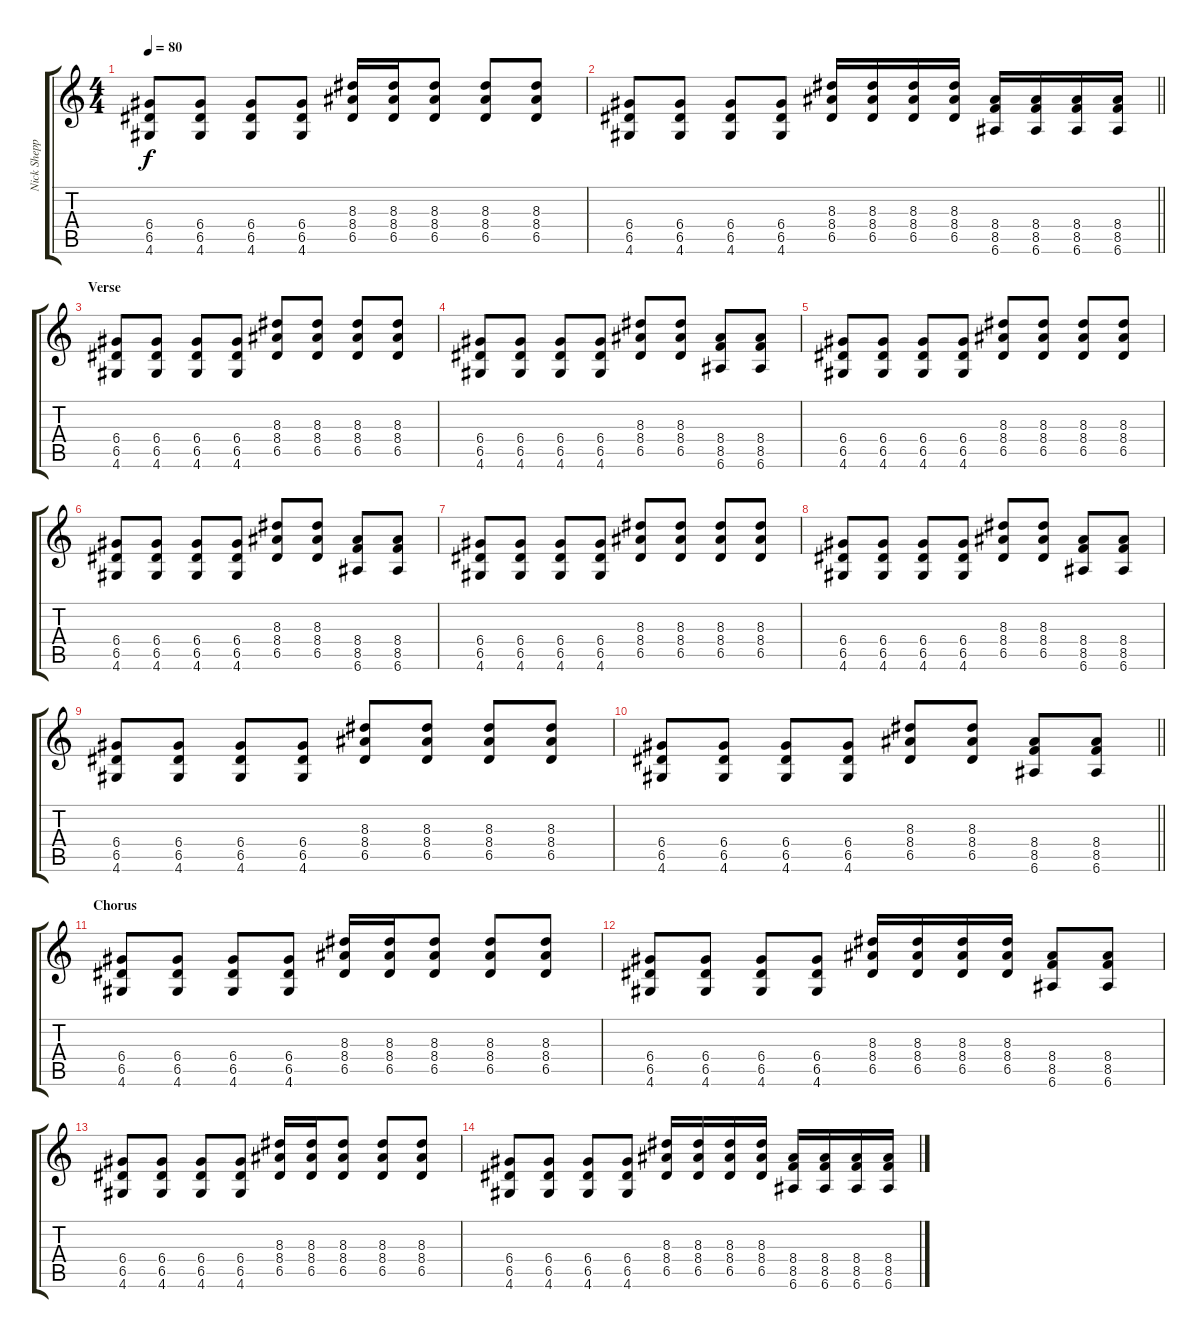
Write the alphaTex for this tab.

\track ("Nick Sheppard - Guitar" "Nick Shepp") {instrument distortionguitar}
\staff {score tabs}
\tuning (E4 B3 G3 D3 A2 E2) {hide}
\ts (4 4)
\tempo 80
\clef g2
\ks c
(6.4 6.5 4.6).8{dy f} (6.4 6.5 4.6).8 (6.4 6.5 4.6).8 (6.4 6.5 4.6).8 (8.3 8.4 6.5).16 (8.3 8.4 6.5).16 (8.3 8.4 6.5).8 (8.3 8.4 6.5).8 (8.3 8.4 6.5).8 |
\barLineRight lightlight
(6.4 6.5 4.6).8 (6.4 6.5 4.6).8 (6.4 6.5 4.6).8 (6.4 6.5 4.6).8 (8.3 8.4 6.5).16 (8.3 8.4 6.5).16 (8.3 8.4 6.5).16 (8.3 8.4 6.5).16 (8.4 8.5 6.6).16 (8.4 8.5 6.6).16 (8.4 8.5 6.6).16 (8.4 8.5 6.6).16 |
\section ("" "Verse")
(6.4 6.5 4.6).8 (6.4 6.5 4.6).8 (6.4 6.5 4.6).8 (6.4 6.5 4.6).8 (8.3 8.4 6.5).8 (8.3 8.4 6.5).8 (8.3 8.4 6.5).8 (8.3 8.4 6.5).8 |
(6.4 6.5 4.6).8 (6.4 6.5 4.6).8 (6.4 6.5 4.6).8 (6.4 6.5 4.6).8 (8.3 8.4 6.5).8 (8.3 8.4 6.5).8 (8.4 8.5 6.6).8 (8.4 8.5 6.6).8 |
(6.4 6.5 4.6).8 (6.4 6.5 4.6).8 (6.4 6.5 4.6).8 (6.4 6.5 4.6).8 (8.3 8.4 6.5).8 (8.3 8.4 6.5).8 (8.3 8.4 6.5).8 (8.3 8.4 6.5).8 |
(6.4 6.5 4.6).8 (6.4 6.5 4.6).8 (6.4 6.5 4.6).8 (6.4 6.5 4.6).8 (8.3 8.4 6.5).8 (8.3 8.4 6.5).8 (8.4 8.5 6.6).8 (8.4 8.5 6.6).8 |
(6.4 6.5 4.6).8 (6.4 6.5 4.6).8 (6.4 6.5 4.6).8 (6.4 6.5 4.6).8 (8.3 8.4 6.5).8 (8.3 8.4 6.5).8 (8.3 8.4 6.5).8 (8.3 8.4 6.5).8 |
(6.4 6.5 4.6).8 (6.4 6.5 4.6).8 (6.4 6.5 4.6).8 (6.4 6.5 4.6).8 (8.3 8.4 6.5).8 (8.3 8.4 6.5).8 (8.4 8.5 6.6).8 (8.4 8.5 6.6).8 |
(6.4 6.5 4.6).8 (6.4 6.5 4.6).8 (6.4 6.5 4.6).8 (6.4 6.5 4.6).8 (8.3 8.4 6.5).8 (8.3 8.4 6.5).8 (8.3 8.4 6.5).8 (8.3 8.4 6.5).8 |
\barLineRight lightlight
(6.4 6.5 4.6).8 (6.4 6.5 4.6).8 (6.4 6.5 4.6).8 (6.4 6.5 4.6).8 (8.3 8.4 6.5).8 (8.3 8.4 6.5).8 (8.4 8.5 6.6).8 (8.4 8.5 6.6).8 |
\section ("" "Chorus")
(6.4 6.5 4.6).8 (6.4 6.5 4.6).8 (6.4 6.5 4.6).8 (6.4 6.5 4.6).8 (8.3 8.4 6.5).16 (8.3 8.4 6.5).16 (8.3 8.4 6.5).8 (8.3 8.4 6.5).8 (8.3 8.4 6.5).8 |
(6.4 6.5 4.6).8 (6.4 6.5 4.6).8 (6.4 6.5 4.6).8 (6.4 6.5 4.6).8 (8.3 8.4 6.5).16 (8.3 8.4 6.5).16 (8.3 8.4 6.5).16 (8.3 8.4 6.5).16 (8.4 8.5 6.6).8 (8.4 8.5 6.6).8 |
(6.4 6.5 4.6).8 (6.4 6.5 4.6).8 (6.4 6.5 4.6).8 (6.4 6.5 4.6).8 (8.3 8.4 6.5).16 (8.3 8.4 6.5).16 (8.3 8.4 6.5).8 (8.3 8.4 6.5).8 (8.3 8.4 6.5).8 |
(6.4 6.5 4.6).8 (6.4 6.5 4.6).8 (6.4 6.5 4.6).8 (6.4 6.5 4.6).8 (8.3 8.4 6.5).16 (8.3 8.4 6.5).16 (8.3 8.4 6.5).16 (8.3 8.4 6.5).16 (8.4 8.5 6.6).16 (8.4 8.5 6.6).16 (8.4 8.5 6.6).16 (8.4 8.5 6.6).16
